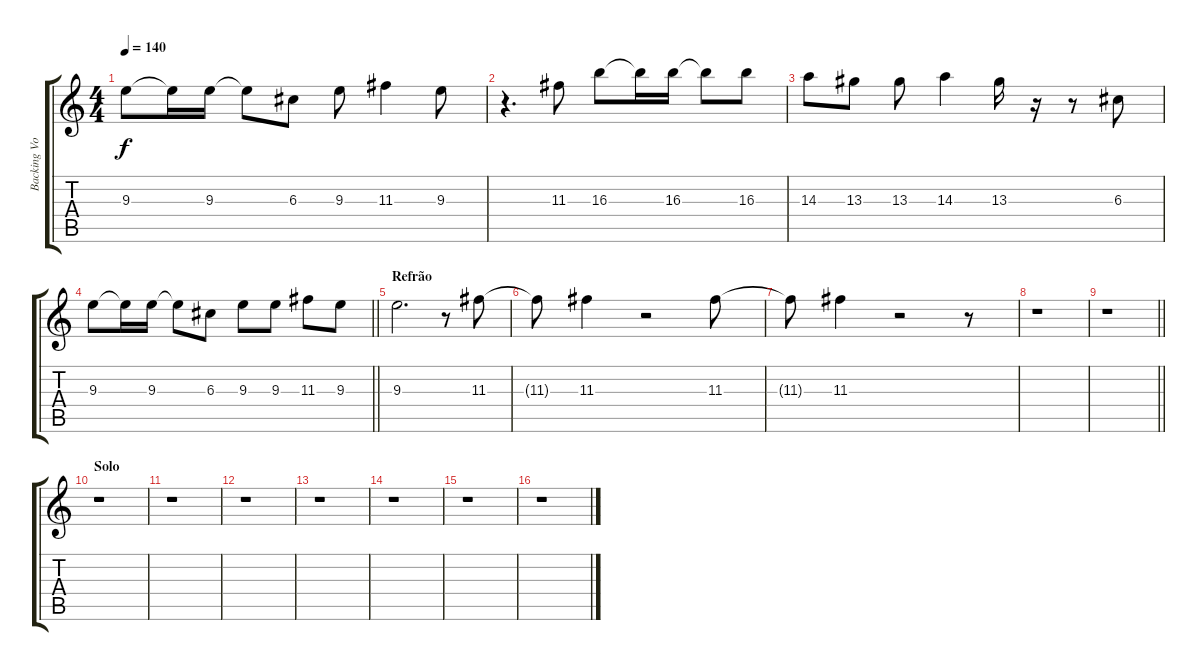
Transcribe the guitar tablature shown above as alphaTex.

\track ("Backing Vocals" "Backing Vo") {instrument acousticguitarsteel}
\staff {score tabs}
\tuning (E4 B3 G3 D3 A2 E2) {hide}
\ts (4 4)
\tempo 140
\clef g2
\ks c
9.3.8{dy f} 9.3{t}.16 9.3.16 9.3{t}.8 6.3.8 9.3.8 11.3.4 9.3.8 |
r.4{d} 11.3.8 16.3.8 16.3{t}.16 16.3.16 16.3{t}.8 16.3.8 |
14.3.8 13.3.8 13.3.8 14.3.4 13.3.16 r.16 r.8 6.3.8 |
\barLineRight lightlight
9.3.8 9.3{t}.16 9.3.16 9.3{t}.8 6.3.8 9.3.8 9.3.8 11.3.8 9.3.8 |
\section ("" "Refrão")
9.3.2{d} r.8 11.3.8 |
11.3{t}.8 11.3.4 r.2 11.3.8 |
11.3{t}.8 11.3.4 r.2 r.8 |
r.1 |
\barLineRight lightlight
r.1 |
\section ("" "Solo")
r.1 |
r.1 |
r.1 |
r.1 |
r.1 |
r.1 |
r.1
